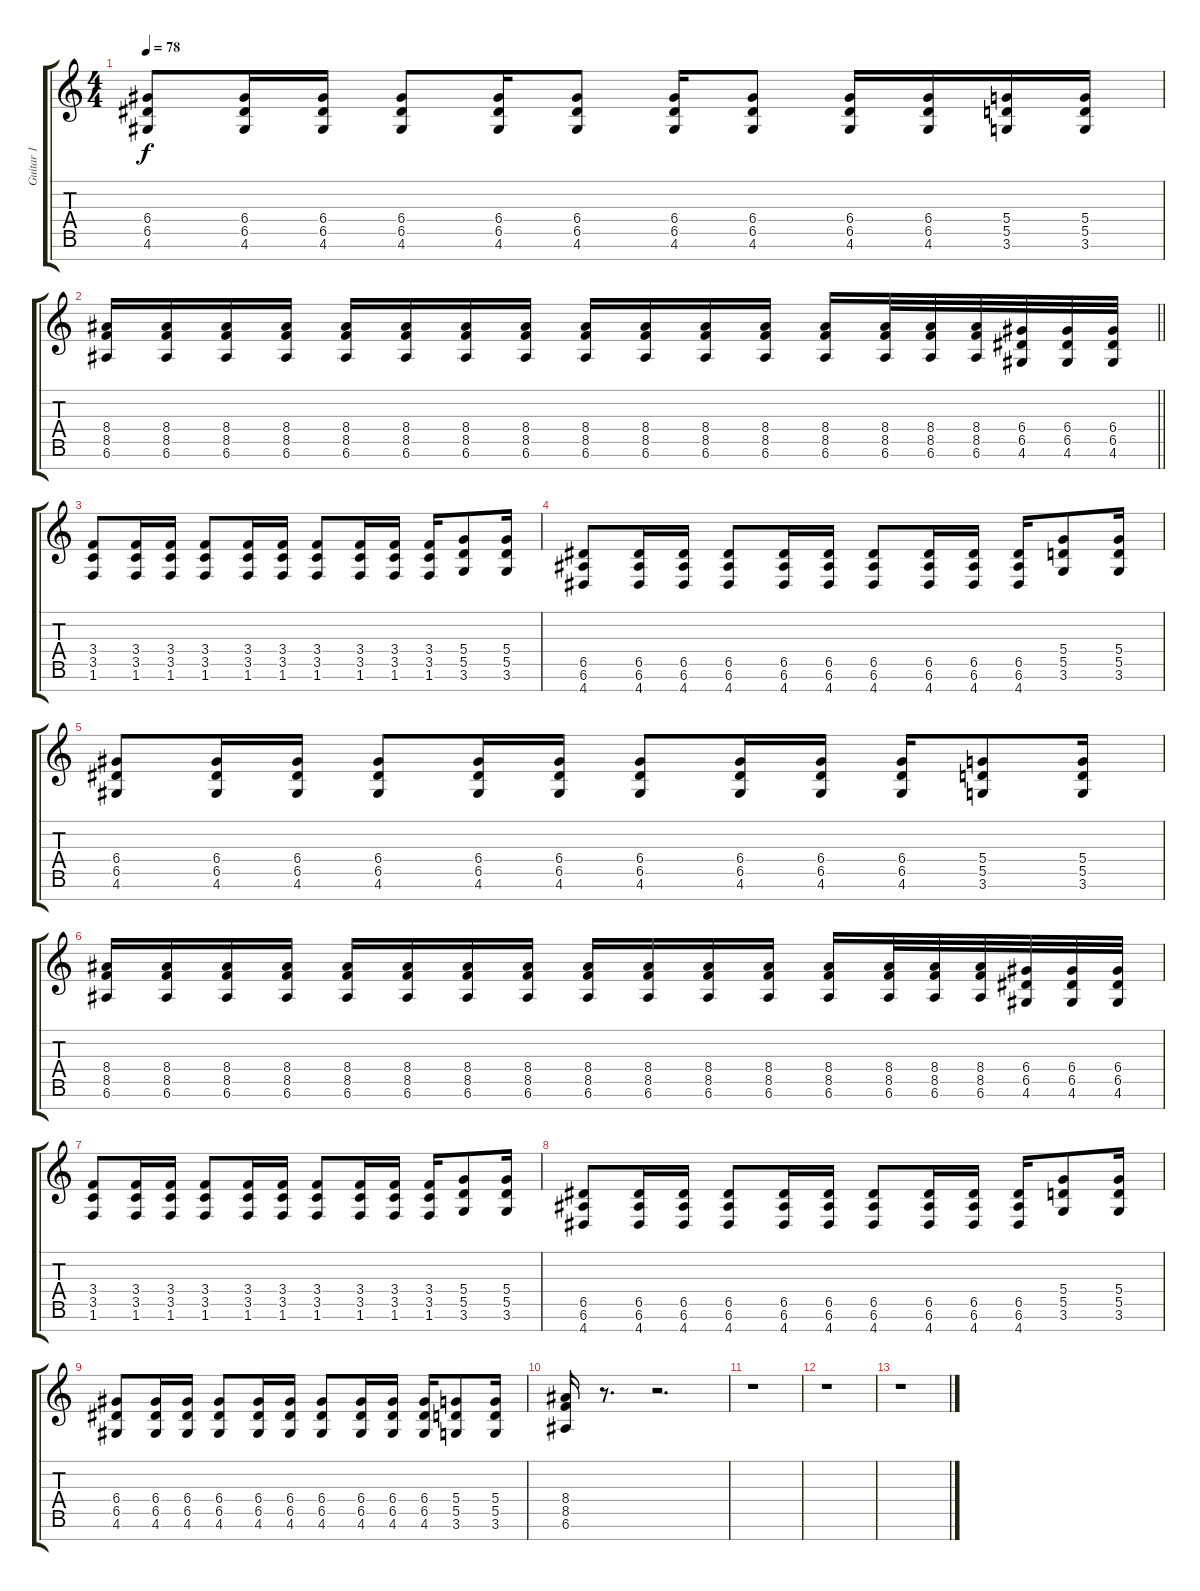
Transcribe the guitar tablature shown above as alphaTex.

\track ("Guitar 1" "Guitar 1") {instrument distortionguitar}
\staff {score tabs}
\tuning (E4 B3 G3 D3 A2 E2 B1) {hide}
\ts (4 4)
\tempo 78
\clef g2
\ks c
(6.4 6.5 4.6).8{dy f} (6.4 6.5 4.6).16 (6.4 6.5 4.6).16 (6.4 6.5 4.6).8 (6.4 6.5 4.6).16 (6.4 6.5 4.6).8 (6.4 6.5 4.6).16 (6.4 6.5 4.6).8 (6.4 6.5 4.6).16 (6.4 6.5 4.6).16 (5.4 5.5 3.6).16 (5.4 5.5 3.6).16 |
\barLineRight lightlight
(8.4 8.5 6.6).16 (8.4 8.5 6.6).16 (8.4 8.5 6.6).16 (8.4 8.5 6.6).16 (8.4 8.5 6.6).16 (8.4 8.5 6.6).16 (8.4 8.5 6.6).16 (8.4 8.5 6.6).16 (8.4 8.5 6.6).16 (8.4 8.5 6.6).16 (8.4 8.5 6.6).16 (8.4 8.5 6.6).16 (8.4 8.5 6.6).16 (8.4 8.5 6.6).32 (8.4 8.5 6.6).32 (8.4 8.5 6.6).32 (6.4 6.5 4.6).32 (6.4 6.5 4.6).32 (6.4 6.5 4.6).32 |
(3.4 3.5 1.6).8 (3.4 3.5 1.6).16 (3.4 3.5 1.6).16 (3.4 3.5 1.6).8 (3.4 3.5 1.6).16 (3.4 3.5 1.6).16 (3.4 3.5 1.6).8 (3.4 3.5 1.6).16 (3.4 3.5 1.6).16 (3.4 3.5 1.6).16 (5.4 5.5 3.6).8 (5.4 5.5 3.6).16 |
(6.5 6.6 4.7).8 (6.5 6.6 4.7).16 (6.5 6.6 4.7).16 (6.5 6.6 4.7).8 (6.5 6.6 4.7).16 (6.5 6.6 4.7).16 (6.5 6.6 4.7).8 (6.5 6.6 4.7).16 (6.5 6.6 4.7).16 (6.5 6.6 4.7).16 (5.4 5.5 3.6).8 (5.4 5.5 3.6).16 |
(6.4 6.5 4.6).8 (6.4 6.5 4.6).16 (6.4 6.5 4.6).16 (6.4 6.5 4.6).8 (6.4 6.5 4.6).16 (6.4 6.5 4.6).16 (6.4 6.5 4.6).8 (6.4 6.5 4.6).16 (6.4 6.5 4.6).16 (6.4 6.5 4.6).16 (5.4 5.5 3.6).8 (5.4 5.5 3.6).16 |
(8.4 8.5 6.6).16 (8.4 8.5 6.6).16 (8.4 8.5 6.6).16 (8.4 8.5 6.6).16 (8.4 8.5 6.6).16 (8.4 8.5 6.6).16 (8.4 8.5 6.6).16 (8.4 8.5 6.6).16 (8.4 8.5 6.6).16 (8.4 8.5 6.6).16 (8.4 8.5 6.6).16 (8.4 8.5 6.6).16 (8.4 8.5 6.6).16 (8.4 8.5 6.6).32 (8.4 8.5 6.6).32 (8.4 8.5 6.6).32 (6.4 6.5 4.6).32 (6.4 6.5 4.6).32 (6.4 6.5 4.6).32 |
(3.4 3.5 1.6).8 (3.4 3.5 1.6).16 (3.4 3.5 1.6).16 (3.4 3.5 1.6).8 (3.4 3.5 1.6).16 (3.4 3.5 1.6).16 (3.4 3.5 1.6).8 (3.4 3.5 1.6).16 (3.4 3.5 1.6).16 (3.4 3.5 1.6).16 (5.4 5.5 3.6).8 (5.4 5.5 3.6).16 |
(6.5 6.6 4.7).8 (6.5 6.6 4.7).16 (6.5 6.6 4.7).16 (6.5 6.6 4.7).8 (6.5 6.6 4.7).16 (6.5 6.6 4.7).16 (6.5 6.6 4.7).8 (6.5 6.6 4.7).16 (6.5 6.6 4.7).16 (6.5 6.6 4.7).16 (5.4 5.5 3.6).8 (5.4 5.5 3.6).16 |
(6.4 6.5 4.6).8 (6.4 6.5 4.6).16 (6.4 6.5 4.6).16 (6.4 6.5 4.6).8 (6.4 6.5 4.6).16 (6.4 6.5 4.6).16 (6.4 6.5 4.6).8 (6.4 6.5 4.6).16 (6.4 6.5 4.6).16 (6.4 6.5 4.6).16 (5.4 5.5 3.6).8 (5.4 5.5 3.6).16 |
(8.4 8.5 6.6).16 r.8{d} r.2{d} |
r.1 |
r.1 |
r.1
